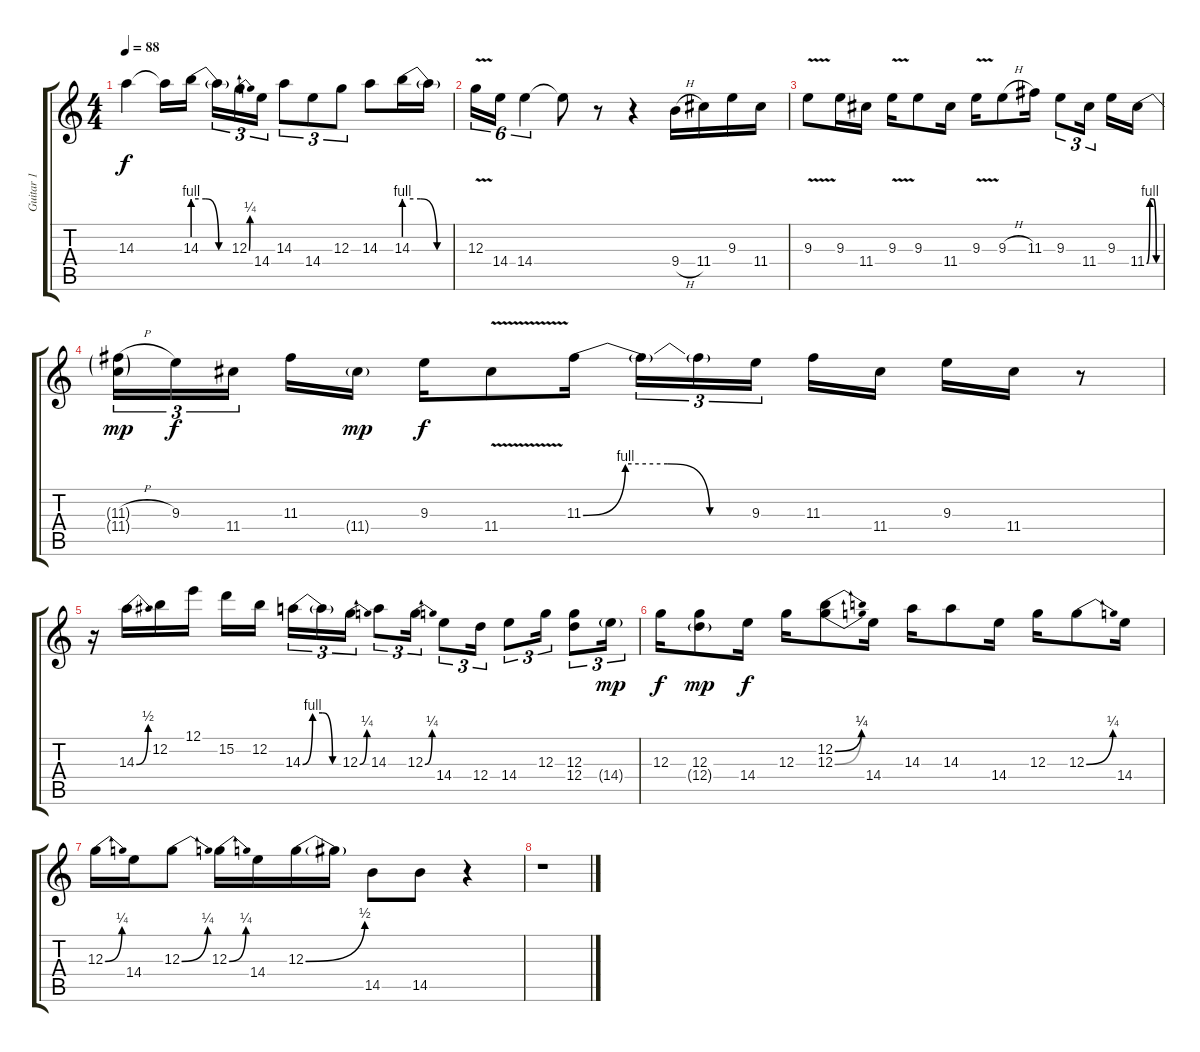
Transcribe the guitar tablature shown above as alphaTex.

\track ("Guitar 1" "Guitar 1") {instrument distortionguitar}
\staff {score tabs}
\tuning (E4 B3 G3 D3 A2 E2) {hide}
\ts (4 4)
\tempo 88
\clef g2
\ks c
14.3{t}.4{dy f} 14.3{t}.16 14.3{be (custom 0 4 20 4 40 0 60 0)}.16{beam splitsecondary} 14.3{t}.16{tu (3 2)} 12.3{be (bend 0 0 60 1)}.16{tu (3 2)} 14.4.16{tu (3 2)} 14.3.8{tu (3 2)} 14.4.8{tu (3 2)} 12.3.8{tu (3 2)} 14.3.8 14.3{be (custom 0 4 20 4 40 0 60 0)}.16 14.3{t}.16 |
12.3{v}.16{tu (6 4)} 14.4.16{tu (6 4)} 14.4.4{tu (6 4)} 14.4{t}.8 r.8 r.4 9.4{h}.16 11.4.16 9.3.16 11.4.16 |
9.3{v}.8 9.3.16 11.4.16 9.3{v}.16 9.3.8 11.4.16 9.3{v}.16 9.3{h}.8 11.3.16 9.3.8{tu (3 2)} 11.4.16{tu (3 2) beam splitsecondary} 9.3.16 11.4{be (custom 0 0 15 4 30 4 45 0 60 0)}.16 |
(11.3{h g} 11.4{t}).16{tu (3 2) dy mp} 9.3.16{tu (3 2) dy f} 11.4.16{tu (3 2) beam splitsecondary} 11.3.16 11.4{g}.16{dy mp} 9.3.16{dy f} 11.4{v}.8 11.3{be (custom 0 0 15 4 30 4 45 0 60 0)}.16 11.3{t}.16{tu (3 2)} 11.3{t}.16{tu (3 2)} 9.3.16{tu (3 2) beam splitsecondary} 11.3.16 11.4.16 9.3.16 11.4.16 r.8 |
r.16 14.3{be (bend 0 0 60 2)}.16 12.2.16 12.1.16 15.2.16 12.2.16{beam splitsecondary} 14.3{be (custom 0 0 15 4 30 4 45 0 60 0)}.16{tu (3 2)} 14.3{t}.16{tu (3 2)} 12.3{be (bend 0 0 60 1)}.16{tu (3 2)} 14.3.8{tu (3 2)} 12.3{be (bend 0 0 60 1)}.16{tu (3 2)} 14.4.8{tu (3 2)} 12.4.16{tu (3 2)} 14.4.8{tu (3 2)} 12.3.16{tu (3 2)} (12.3 12.4).8{tu (3 2)} 14.4{g}.16{tu (3 2) dy mp} |
12.3.16{dy f} (12.3 12.4{g}).8{dy mp} 14.4.16{dy f} 12.3.16 (12.2{be (bend 0 0 60 1)} 12.3{be (bend 0 0 60 1)}).8 14.4.16 14.3.16 14.3.8 14.4.16 12.3.16 12.3{be (bend 0 0 60 1)}.8 14.4.16 |
12.3{be (bend 0 0 60 1)}.16 14.4.16 12.3{be (bend 0 0 60 1)}.8 12.3{be (bend 0 0 60 1)}.16 14.4.16 12.3{be (bend 0 0 60 2)}.16 12.3{t}.16 14.5.8 14.5.8 r.4 |
r.1
